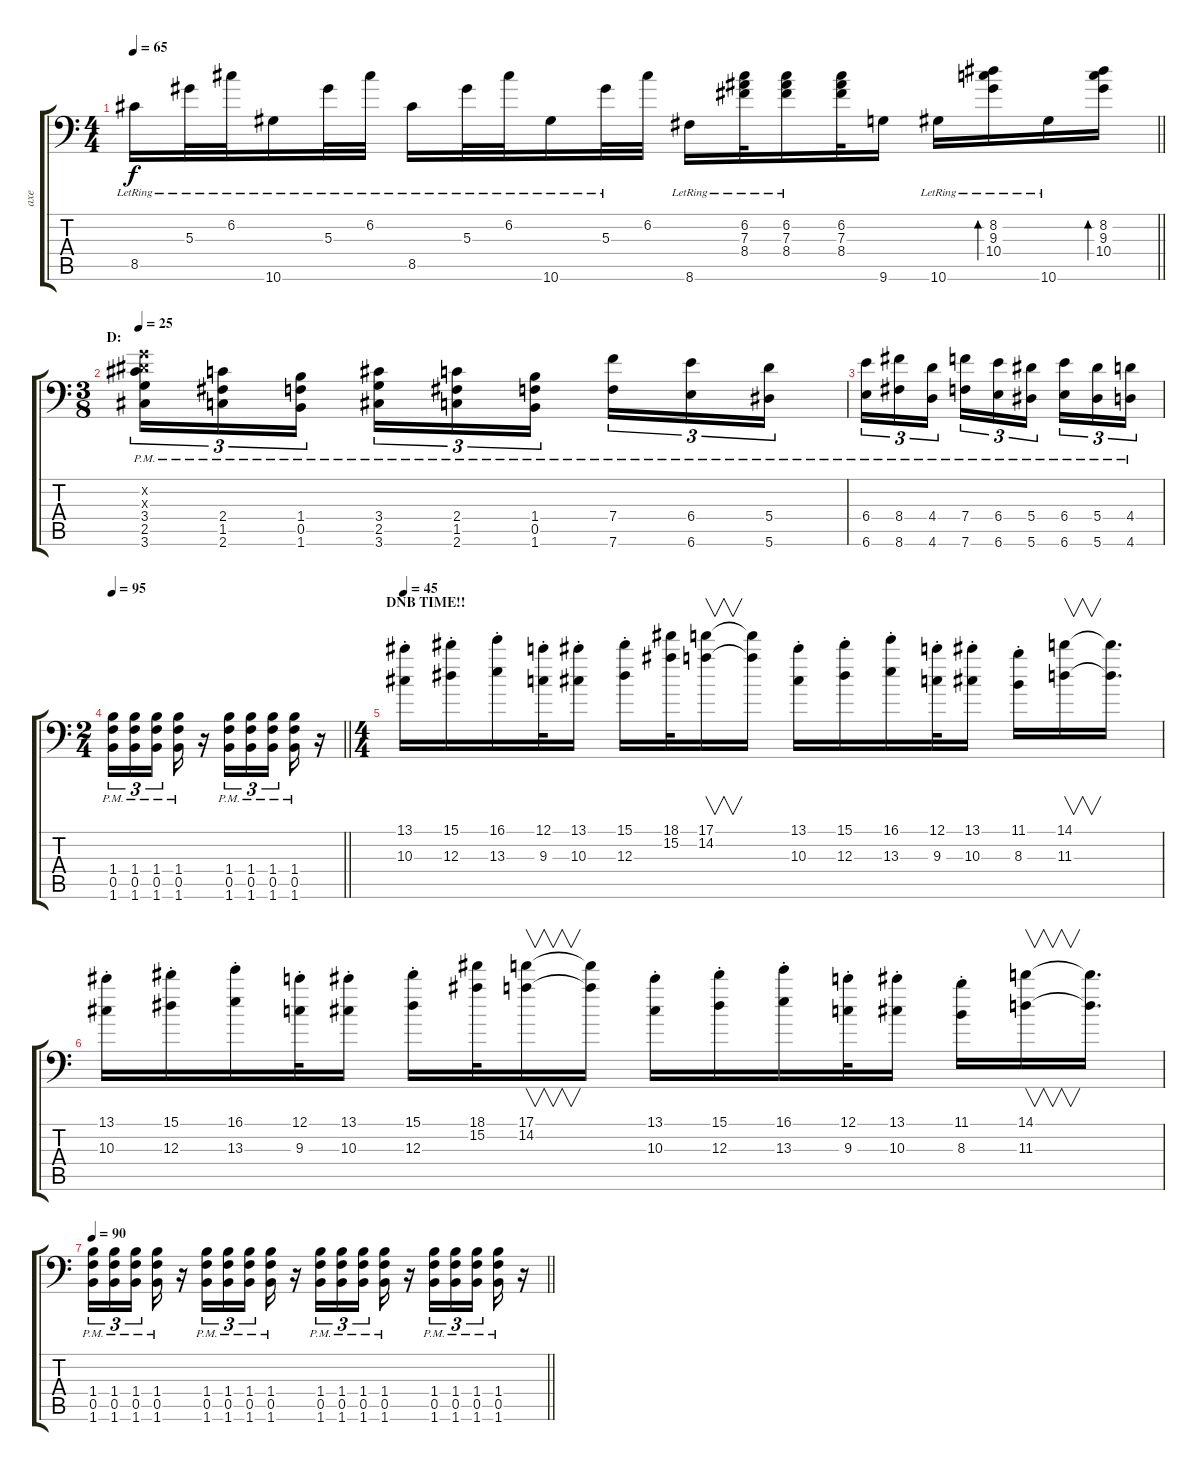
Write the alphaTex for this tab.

\track ("axe" "axe") {instrument distortionguitar}
\staff {score tabs}
\tuning (C4 G3 Eb3 Bb2 F2 Bb1) {hide}
\ts (4 4)
\tempo 65
\clef f4
\barLineRight lightlight
\ks c
8.5{lr}.16{dy f volume 11 instrument banjo} 5.3{lr}.32 6.2{lr}.32 10.6{lr}.16 5.3{lr}.32 6.2{lr}.32 8.5{lr}.16 5.3{lr}.32 6.2{lr}.32 10.6{lr}.16 5.3{lr}.32 6.2.32 8.6{lr}.16 (6.2{lr} 7.3{lr} 8.4{lr}).32 (6.2{lr} 7.3{lr} 8.4{lr}).16 (6.2 7.3 8.4).32 9.6.16 10.6{lr}.16 (8.2{lr} 9.3{lr} 10.4{lr}).16{bd 60} 10.6{lr}.16 (8.2 9.3 10.4).16{bd 60} |
\ts (3 8)
\section ("" "D:")
\tempo 25
(0.2{x} 0.3{x} 3.4{pm} 2.5{pm} 3.6{pm}).16{tu (3 2) instrument distortionguitar} (2.4{pm} 1.5{pm} 2.6{pm}).16{tu (3 2)} (1.4{pm} 0.5{pm} 1.6{pm}).16{tu (3 2)} (3.4{pm} 2.5{pm} 3.6{pm}).16{tu (3 2)} (2.4{pm} 1.5{pm} 2.6{pm}).16{tu (3 2)} (1.4{pm} 0.5{pm} 1.6{pm}).16{tu (3 2)} (7.4{pm} 7.6{pm}).16{tu (3 2)} (6.4{pm} 6.6{pm}).16{tu (3 2)} (5.4{pm} 5.6{pm}).16{tu (3 2)} |
(6.4{pm} 6.6{pm}).16{tu (3 2)} (8.4{pm} 8.6{pm}).16{tu (3 2)} (4.4{pm} 4.6{pm}).16{tu (3 2)} (7.4{pm} 7.6{pm}).16{tu (3 2)} (6.4{pm} 6.6{pm}).16{tu (3 2)} (5.4{pm} 5.6{pm}).16{tu (3 2)} (6.4{pm} 6.6{pm}).16{tu (3 2)} (5.4{pm} 5.6{pm}).16{tu (3 2)} (4.4{pm} 4.6{pm}).16{tu (3 2)} |
\ts (2 4)
\tempo 95
\barLineRight lightlight
(1.4{pm} 0.5{pm} 1.6{pm}).16{tu (3 2)} (1.4 0.5{pm} 1.6{pm}).16{tu (3 2)} (1.4{pm} 0.5{pm} 1.6{pm}).16{tu (3 2) beam splitsecondary} (1.4{pm} 0.5{pm} 1.6{pm}).16 r.16 (1.4{pm} 0.5{pm} 1.6{pm}).16{tu (3 2)} (1.4{pm} 0.5{pm} 1.6{pm}).16{tu (3 2)} (1.4{pm} 0.5{pm} 1.6{pm}).16{tu (3 2) beam splitsecondary} (1.4{pm} 0.5{pm} 1.6{pm}).16 r.16 |
\ts (4 4)
\section ("" "DNB TIME!!")
\tempo 45
(13.1{st} 10.3{st}).16{instrument voiceoohs} (15.1{st} 12.3{st}).16 (16.1{st} 13.3{st}).16 (12.1{st} 9.3{st}).32 (13.1{st} 10.3{st}).16 (15.1{st} 12.3{st}).16 (18.1 15.2).32 (17.1 14.2).16{v} (17.1{t} 14.2{t}).16 (13.1{st} 10.3{st}).16 (15.1{st} 12.3{st}).16 (16.1{st} 13.3{st}).16 (12.1{st} 9.3{st}).32 (13.1{st} 10.3{st}).16 (11.1{st} 8.3{st}).16 (14.1 11.3).16{v} (14.1{t} 11.3{t}).16{d} |
(13.1{st} 10.3{st}).16 (15.1{st} 12.3{st}).16 (16.1{st} 13.3{st}).16 (12.1{st} 9.3{st}).32 (13.1{st} 10.3{st}).16 (15.1{st} 12.3{st}).16 (18.1 15.2).32 (17.1 14.2).16{v} (17.1{t} 14.2{t}).16 (13.1{st} 10.3{st}).16 (15.1{st} 12.3{st}).16 (16.1{st} 13.3{st}).16 (12.1{st} 9.3{st}).32 (13.1{st} 10.3{st}).16 (11.1{st} 8.3{st}).16 (14.1 11.3).16{v} (14.1{t} 11.3{t}).16{d} |
\tempo 90
\barLineRight lightlight
(1.4{pm} 0.5{pm} 1.6{pm}).16{tu (3 2) volume 13 instrument distortionguitar} (1.4{pm} 0.5{pm} 1.6{pm}).16{tu (3 2)} (1.4{pm} 0.5{pm} 1.6{pm}).16{tu (3 2) beam splitsecondary} (1.4{pm} 0.5{pm} 1.6{pm}).16 r.16 (1.4{pm} 0.5{pm} 1.6{pm}).16{tu (3 2)} (1.4{pm} 0.5{pm} 1.6{pm}).16{tu (3 2)} (1.4{pm} 0.5{pm} 1.6{pm}).16{tu (3 2) beam splitsecondary} (1.4{pm} 0.5{pm} 1.6{pm}).16 r.16 (1.4{pm} 0.5{pm} 1.6{pm}).16{tu (3 2)} (1.4{pm} 0.5{pm} 1.6{pm}).16{tu (3 2)} (1.4{pm} 0.5{pm} 1.6{pm}).16{tu (3 2) beam splitsecondary} (1.4{pm} 0.5{pm} 1.6{pm}).16 r.16 (1.4{pm} 0.5{pm} 1.6{pm}).16{tu (3 2)} (1.4{pm} 0.5{pm} 1.6{pm}).16{tu (3 2)} (1.4{pm} 0.5{pm} 1.6{pm}).16{tu (3 2) beam splitsecondary} (1.4{pm} 0.5{pm} 1.6{pm}).16 r.16
